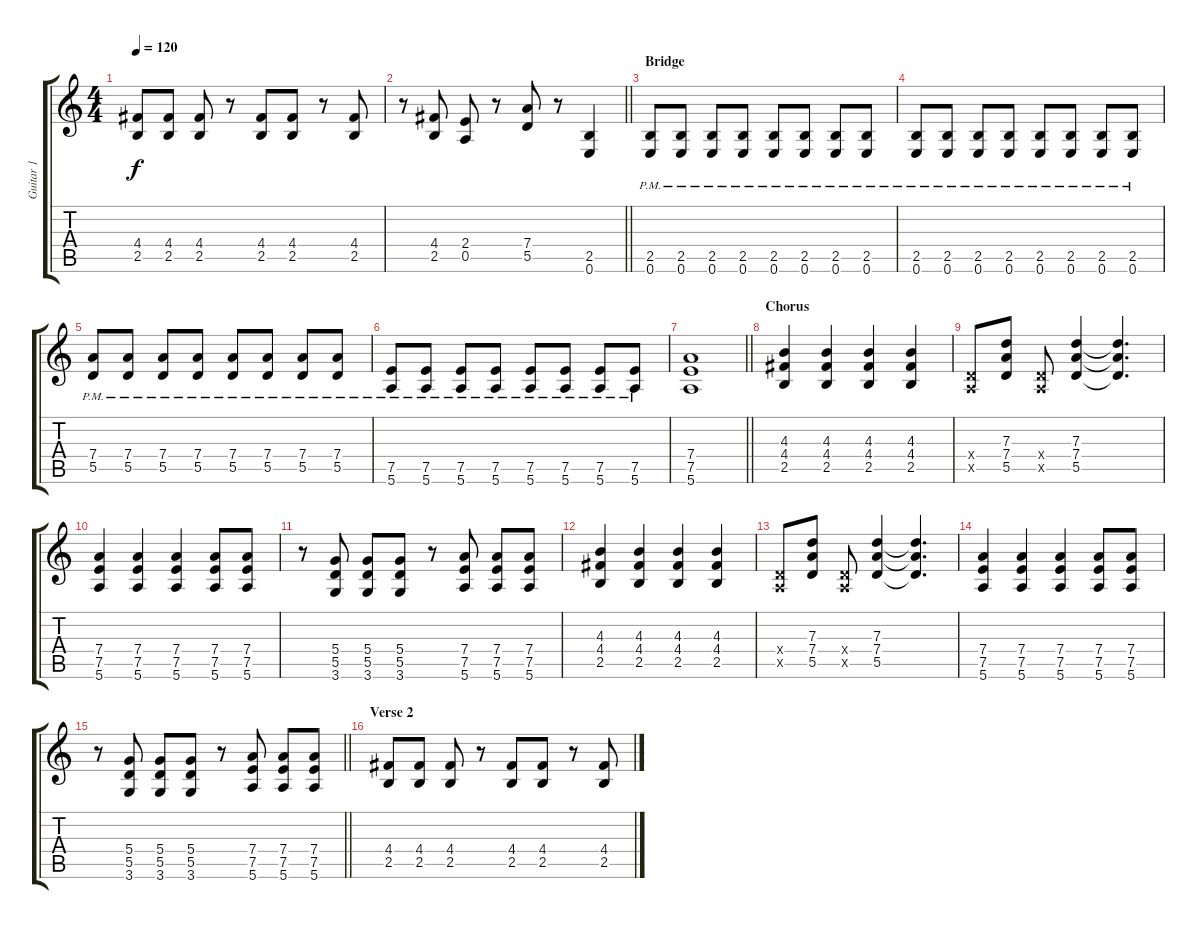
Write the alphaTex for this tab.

\track ("Guitar 1" "Guitar 1") {instrument distortionguitar}
\staff {score tabs}
\tuning (E4 B3 G3 D3 A2 E2) {hide}
\ts (4 4)
\tempo 120
\clef g2
\ks c
(4.4 2.5).8{dy f} (4.4 2.5).8 (4.4 2.5).8 r.8 (4.4 2.5).8 (4.4 2.5).8 r.8 (4.4 2.5).8 |
\barLineRight lightlight
r.8 (4.4 2.5).8 (2.4 0.5).8 r.8 (7.4 5.5).8 r.8 (2.5 0.6).4 |
\section ("" "Bridge")
(2.5{pm} 0.6{pm}).8 (2.5{pm} 0.6{pm}).8 (2.5{pm} 0.6{pm}).8 (2.5{pm} 0.6{pm}).8 (2.5{pm} 0.6{pm}).8 (2.5{pm} 0.6{pm}).8 (2.5{pm} 0.6{pm}).8 (2.5{pm} 0.6{pm}).8 |
(2.5{pm} 0.6{pm}).8 (2.5{pm} 0.6{pm}).8 (2.5{pm} 0.6{pm}).8 (2.5{pm} 0.6{pm}).8 (2.5{pm} 0.6{pm}).8 (2.5{pm} 0.6{pm}).8 (2.5{pm} 0.6{pm}).8 (2.5{pm} 0.6{pm}).8 |
(7.4{pm} 5.5{pm}).8 (7.4{pm} 5.5{pm}).8 (7.4{pm} 5.5{pm}).8 (7.4{pm} 5.5{pm}).8 (7.4{pm} 5.5{pm}).8 (7.4{pm} 5.5{pm}).8 (7.4{pm} 5.5{pm}).8 (7.4{pm} 5.5{pm}).8 |
(7.5{pm} 5.6{pm}).8 (7.5{pm} 5.6{pm}).8 (7.5{pm} 5.6{pm}).8 (7.5{pm} 5.6{pm}).8 (7.5{pm} 5.6{pm}).8 (7.5{pm} 5.6{pm}).8 (7.5{pm} 5.6{pm}).8 (7.5{pm} 5.6{pm}).8 |
\barLineRight lightlight
(7.4 7.5 5.6).1 |
\section ("" "Chorus")
(4.3 4.4 2.5).4 (4.3 4.4 2.5).4 (4.3 4.4 2.5).4 (4.3 4.4 2.5).4 |
(0.4{x} 0.5{x}).8 (7.3 7.4 5.5).8 (0.4{x} 0.5{x}).8 (7.3 7.4 5.5).4 (7.3{t} 7.4{t} 5.5{t}).4{d} |
(7.4 7.5 5.6).4 (7.4 7.5 5.6).4 (7.4 7.5 5.6).4 (7.4 7.5 5.6).8 (7.4 7.5 5.6).8 |
r.8 (5.4 5.5 3.6).8 (5.4 5.5 3.6).8 (5.4 5.5 3.6).8 r.8 (7.4 7.5 5.6).8 (7.4 7.5 5.6).8 (7.4 7.5 5.6).8 |
(4.3 4.4 2.5).4 (4.3 4.4 2.5).4 (4.3 4.4 2.5).4 (4.3 4.4 2.5).4 |
(0.4{x} 0.5{x}).8 (7.3 7.4 5.5).8 (0.4{x} 0.5{x}).8 (7.3 7.4 5.5).4 (7.3{t} 7.4{t} 5.5{t}).4{d} |
(7.4 7.5 5.6).4 (7.4 7.5 5.6).4 (7.4 7.5 5.6).4 (7.4 7.5 5.6).8 (7.4 7.5 5.6).8 |
\barLineRight lightlight
r.8 (5.4 5.5 3.6).8 (5.4 5.5 3.6).8 (5.4 5.5 3.6).8 r.8 (7.4 7.5 5.6).8 (7.4 7.5 5.6).8 (7.4 7.5 5.6).8 |
\section ("" "Verse 2")
(4.4 2.5).8 (4.4 2.5).8 (4.4 2.5).8 r.8 (4.4 2.5).8 (4.4 2.5).8 r.8 (4.4 2.5).8
